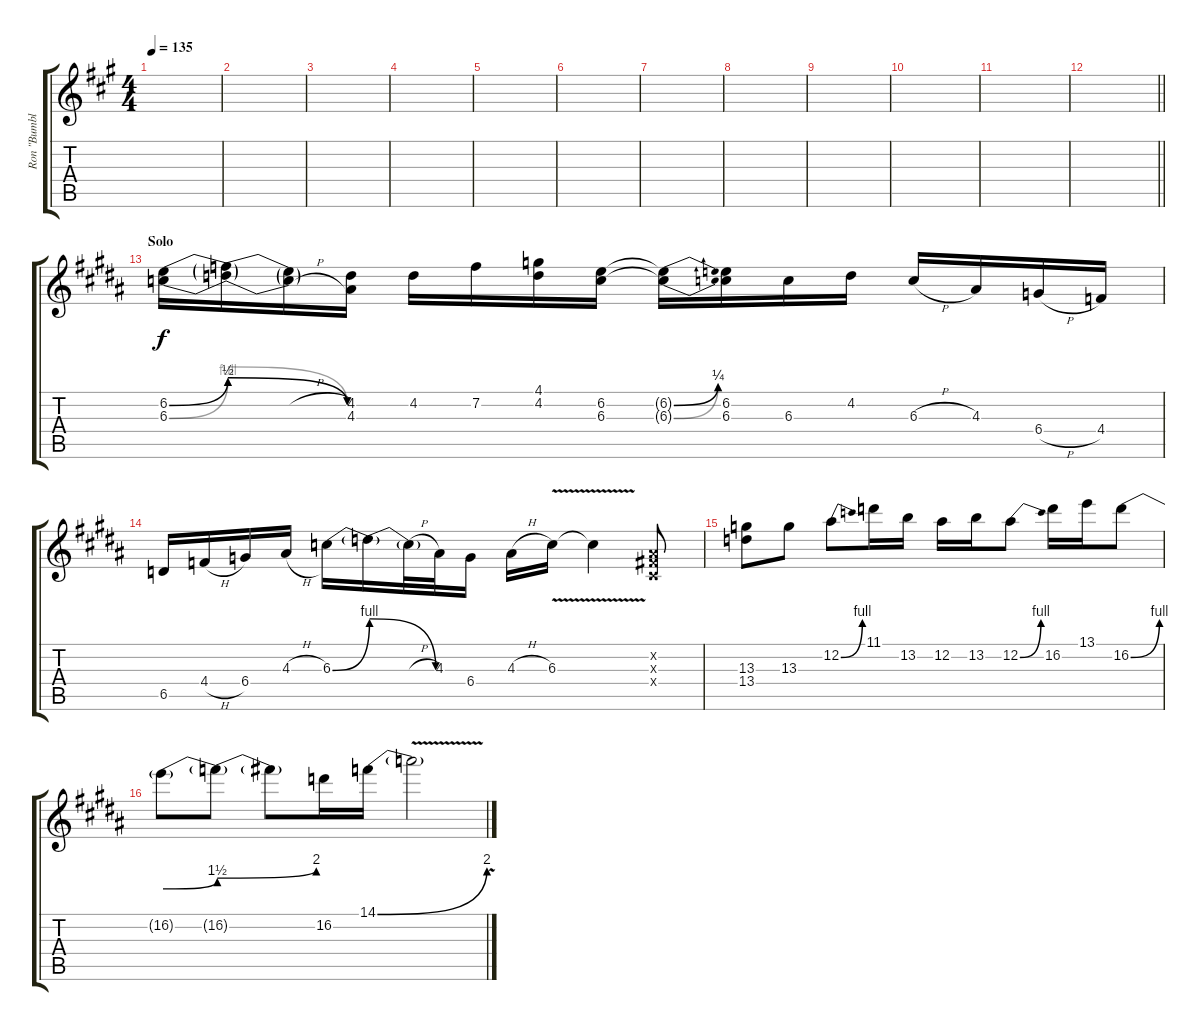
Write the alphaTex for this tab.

\track ("Ron \"Bumblefoot\" Thal (I)" "Ron \"Bumbl") {instrument distortionguitar}
\staff {score tabs}
\tuning (Eb4 Bb3 Gb3 Db3 Ab2 Eb2) {hide}
\ts (4 4)
\tempo 135
\clef g2
\ks f#minor
|
|
|
|
|
|
|
|
|
|
|
\barLineRight lightlight
|
\section ("" "Solo")
\ks g#minor
(6.2{be (bend 0 0 60 2)} 6.3{be (bend 0 0 60 4)}).16 (6.2{be (release 0 2 60 0) t} 6.3{be (release 0 4 60 0) t}).16 (6.2{h t} 6.3{h t}).16 (4.2 4.3).16 4.2.16 7.2.16 (4.1 4.2).16 (6.2 6.3).16 (6.2{be (bend 0 0 60 1) t} 6.3{be (bend 0 0 60 1) t}).16 (6.2 6.3).16 6.3.16 4.2.16 6.3{h}.16 4.3.16 6.4{h}.16 4.4.16 |
6.5.16 4.4{h}.16 6.4.16 4.3{h}.16 6.3{be (bend 0 0 60 4)}.16 6.3{be (release 0 4 60 0) t}.16 6.3{h t}.32 4.3.32 6.4.16 4.3{h}.16 6.3{v}.16 6.3{t}.4 (0.2{x} 0.3{x} 0.4{x}).8 |
(13.3 13.4).8 13.3.8 12.2{be (bend 0 0 60 4)}.8 11.1.16 13.2.16 12.2.16 13.2.16 12.2{be (bend 0 0 60 4)}.8 16.2.16 13.1.16 16.2{be (bend 0 0 60 4)}.8 |
16.2{be (bend 0 4 60 6) t}.8 16.2{be (bend 0 6 60 8) t}.8 16.2{t}.8 16.2.16 14.1{be (bend 0 0 60 8)}.16 14.1{v t}.2
